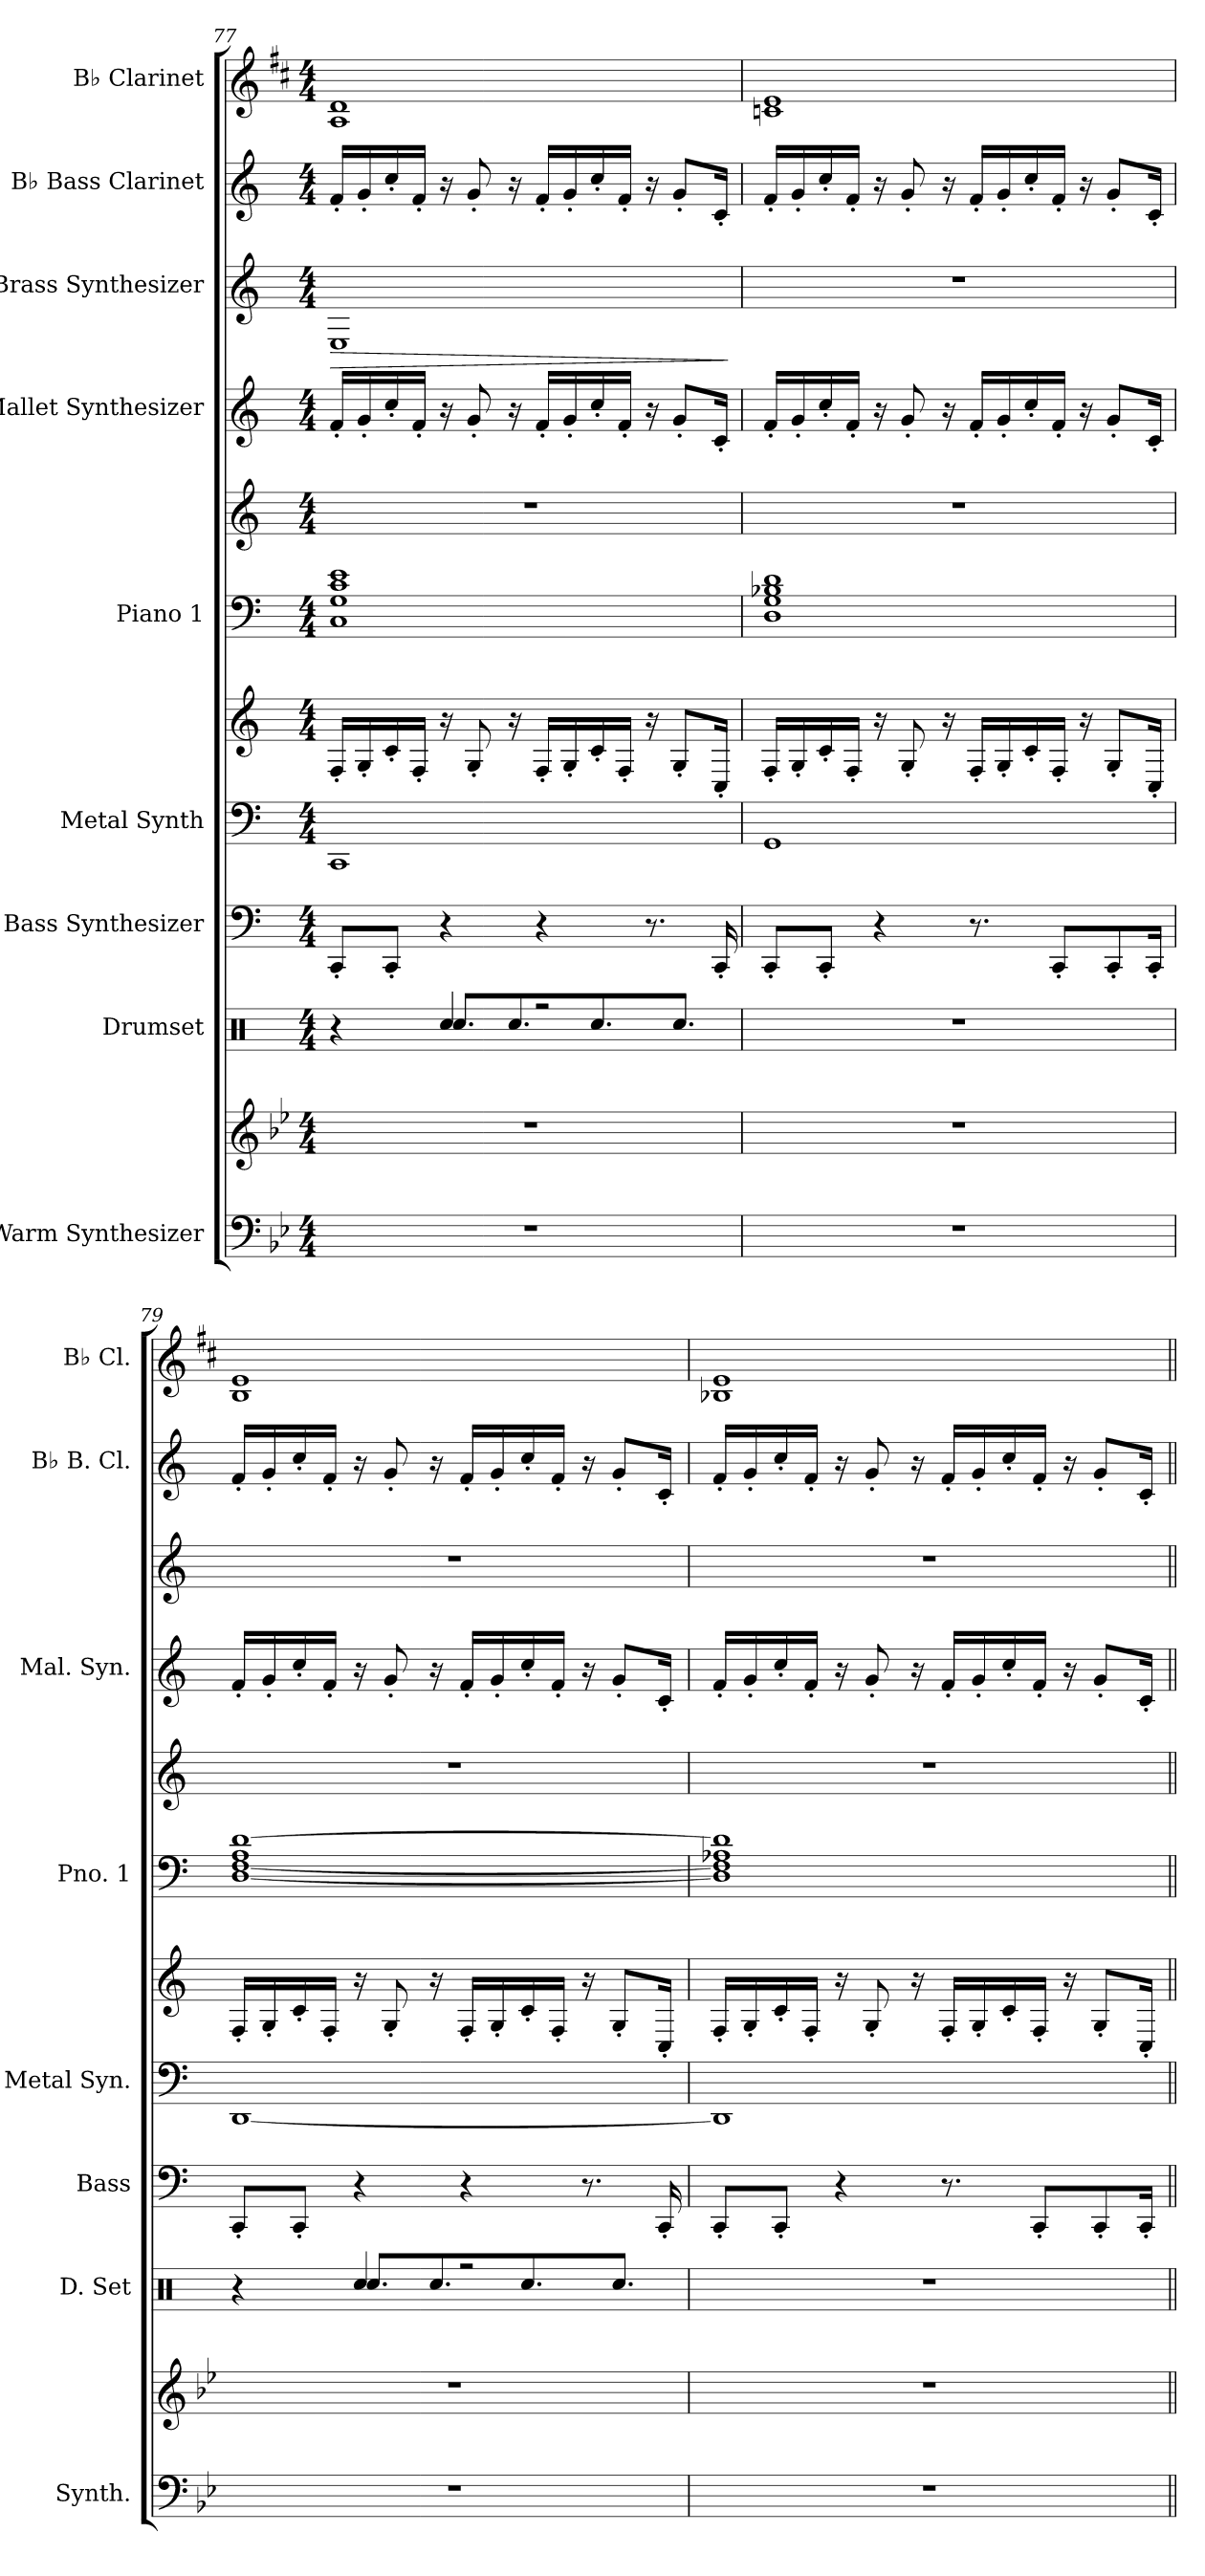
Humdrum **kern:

**kern	**kern	**kern	**kern	**kern	**kern	**kern	**kern	**kern	**kern	**dynam	**kern	**kern
*part9	*part9	*part8	*part7	*part6	*part6	*part5	*part5	*part4	*part3	*part3	*part2	*part1
*staff12	*staff11	*staff10	*staff9	*staff8	*staff7	*staff6	*staff5	*staff4	*staff3	*staff3	*staff2	*staff1
*I"Warm Synthesizer	*	*I"Drumset	*I"Bass Synthesizer	*I"Metal Synth	*	*I"Piano 1	*	*I"Mallet Synthesizer	*I"Brass Synthesizer	*	*I"B♭ Bass Clarinet	*I"B♭ Clarinet
*I'Synth.	*	*I'D. Set	*I'Bass	*I'Metal Syn.	*	*I'Pno. 1	*	*I'Mal. Syn.	*	*	*I'B♭ B. Cl.	*I'B♭ Cl.
*clefF4	*clefG2	*clefX	*clefF4	*clefF4	*clefG2	*clefF4	*clefG2	*clefG2	*clefG2	*	*clefG2	*clefG2
*	*	*	*	*	*	*	*	*	*	*	*ITrd8c14	*ITrd1c2
*k[b-e-]	*k[b-e-]	*k[]	*k[]	*k[]	*k[]	*k[]	*k[]	*k[]	*k[]	*	*k[]	*k[]
*M4/4	*M4/4	*M4/4	*M4/4	*M4/4	*M4/4	*M4/4	*M4/4	*M4/4	*M4/4	*	*M4/4	*M4/4
=77	=77	=77	=77	=77	=77	=77	=77	=77	=77	=77	=77	=77
*	*	*^	*	*	*	*	*	*	*	*	*	*
!	!	!	!	!	!	!	!	!	!	!	!LO:HP:b	!	!
1r	1r	4r	4ryy	8CC'/L	1CC	16F'/LL	1C 1G 1c 1e	1r	16f'/LL	1E	>	16F'/LL	1G 1c
.	.	.	.	.	.	16G'/	.	.	16g'/	.	.	16G'/	.
.	.	.	.	8CC'/J	.	16c'/	.	.	16cc'/	.	.	16c'/	.
.	.	.	.	.	.	16F'/JJ	.	.	16f'/JJ	.	.	16F'/JJ	.
.	.	4Rcc/	8.Rcc/L	4r	.	16r	.	.	16r	.	.	16r	.
.	.	.	.	.	.	8G'/	.	.	8g'/	.	.	8G'/	.
.	.	.	8.Rcc/	.	.	16r	.	.	16r	.	.	16r	.
.	.	2r	.	4r	.	16F'/LL	.	.	16f'/LL	.	.	16F'/LL	.
.	.	.	.	.	.	16G'/	.	.	16g'/	.	.	16G'/	.
.	.	.	8.Rcc/	.	.	16c'/	.	.	16cc'/	.	.	16c'/	.
.	.	.	.	.	.	16F'/JJ	.	.	16f'/JJ	.	.	16F'/JJ	.
.	.	.	.	8.r	.	16r	.	.	16r	.	.	16r	.
.	.	.	8.Rcc/J	.	.	8G'/L	.	.	8g'/L	.	.	8G'/L	.
.	.	.	.	16CC'/	.	16C'/Jk	.	.	16c'/Jk	.	.	16C'/Jk	.
*	*	*v	*v	*	*	*	*	*	*	*	*	*	*
.	.	.	.	.	.	.	.	.	.	]	.	.
=78	=78	=78	=78	=78	=78	=78	=78	=78	=78	=78	=78	=78
1r	1r	1r	8CC'/L	1GG	16F'/LL	1D 1G 1B-X 1d	1r	16f'/LL	1r	.	16F'/LL	1B-X 1d
.	.	.	.	.	16G'/	.	.	16g'/	.	.	16G'/	.
.	.	.	8CC'/J	.	16c'/	.	.	16cc'/	.	.	16c'/	.
.	.	.	.	.	16F'/JJ	.	.	16f'/JJ	.	.	16F'/JJ	.
.	.	.	4r	.	16r	.	.	16r	.	.	16r	.
.	.	.	.	.	8G'/	.	.	8g'/	.	.	8G'/	.
.	.	.	.	.	16r	.	.	16r	.	.	16r	.
.	.	.	8.r	.	16F'/LL	.	.	16f'/LL	.	.	16F'/LL	.
.	.	.	.	.	16G'/	.	.	16g'/	.	.	16G'/	.
.	.	.	.	.	16c'/	.	.	16cc'/	.	.	16c'/	.
.	.	.	8CC'/L	.	16F'/JJ	.	.	16f'/JJ	.	.	16F'/JJ	.
.	.	.	.	.	16r	.	.	16r	.	.	16r	.
.	.	.	8CC'/	.	8G'/L	.	.	8g'/L	.	.	8G'/L	.
.	.	.	16CC'/Jk	.	16C'/Jk	.	.	16c'/Jk	.	.	16C'/Jk	.
=79	=79	=79	=79	=79	=79	=79	=79	=79	=79	=79	=79	=79
*	*	*^	*	*	*	*	*	*	*	*	*	*
1r	1r	4r	4ryy	8CC'/L	[1DD	16F'/LL	[1D [<1F 1A [1d	1r	16f'/LL	1r	.	16F'/LL	1A 1d
.	.	.	.	.	.	16G'/	.	.	16g'/	.	.	16G'/	.
.	.	.	.	8CC'/J	.	16c'/	.	.	16cc'/	.	.	16c'/	.
.	.	.	.	.	.	16F'/JJ	.	.	16f'/JJ	.	.	16F'/JJ	.
.	.	4Rcc/	8.Rcc/L	4r	.	16r	.	.	16r	.	.	16r	.
.	.	.	.	.	.	8G'/	.	.	8g'/	.	.	8G'/	.
.	.	.	8.Rcc/	.	.	16r	.	.	16r	.	.	16r	.
.	.	2r	.	4r	.	16F'/LL	.	.	16f'/LL	.	.	16F'/LL	.
.	.	.	.	.	.	16G'/	.	.	16g'/	.	.	16G'/	.
.	.	.	8.Rcc/	.	.	16c'/	.	.	16cc'/	.	.	16c'/	.
.	.	.	.	.	.	16F'/JJ	.	.	16f'/JJ	.	.	16F'/JJ	.
.	.	.	.	8.r	.	16r	.	.	16r	.	.	16r	.
.	.	.	8.Rcc/J	.	.	8G'/L	.	.	8g'/L	.	.	8G'/L	.
.	.	.	.	16CC'/	.	16C'/Jk	.	.	16c'/Jk	.	.	16C'/Jk	.
*	*	*v	*v	*	*	*	*	*	*	*	*	*	*
=80	=80	=80	=80	=80	=80	=80	=80	=80	=80	=80	=80	=80
1r	1r	1r	8CC'/L	1DD]	16F'/LL	1D] 1F] 1A-X 1d]	1r	16f'/LL	1r	.	16F'/LL	1A-X 1d
.	.	.	.	.	16G'/	.	.	16g'/	.	.	16G'/	.
.	.	.	8CC'/J	.	16c'/	.	.	16cc'/	.	.	16c'/	.
.	.	.	.	.	16F'/JJ	.	.	16f'/JJ	.	.	16F'/JJ	.
.	.	.	4r	.	16r	.	.	16r	.	.	16r	.
.	.	.	.	.	8G'/	.	.	8g'/	.	.	8G'/	.
.	.	.	.	.	16r	.	.	16r	.	.	16r	.
.	.	.	8.r	.	16F'/LL	.	.	16f'/LL	.	.	16F'/LL	.
.	.	.	.	.	16G'/	.	.	16g'/	.	.	16G'/	.
.	.	.	.	.	16c'/	.	.	16cc'/	.	.	16c'/	.
.	.	.	8CC'/L	.	16F'/JJ	.	.	16f'/JJ	.	.	16F'/JJ	.
.	.	.	.	.	16r	.	.	16r	.	.	16r	.
.	.	.	8CC'/	.	8G'/L	.	.	8g'/L	.	.	8G'/L	.
.	.	.	16CC'/Jk	.	16C'/Jk	.	.	16c'/Jk	.	.	16C'/Jk	.
=||	=||	=||	=||	=||	=||	=||	=||	=||	=||	=||	=||	=||
*-	*-	*-	*-	*-	*-	*-	*-	*-	*-	*-	*-	*-
